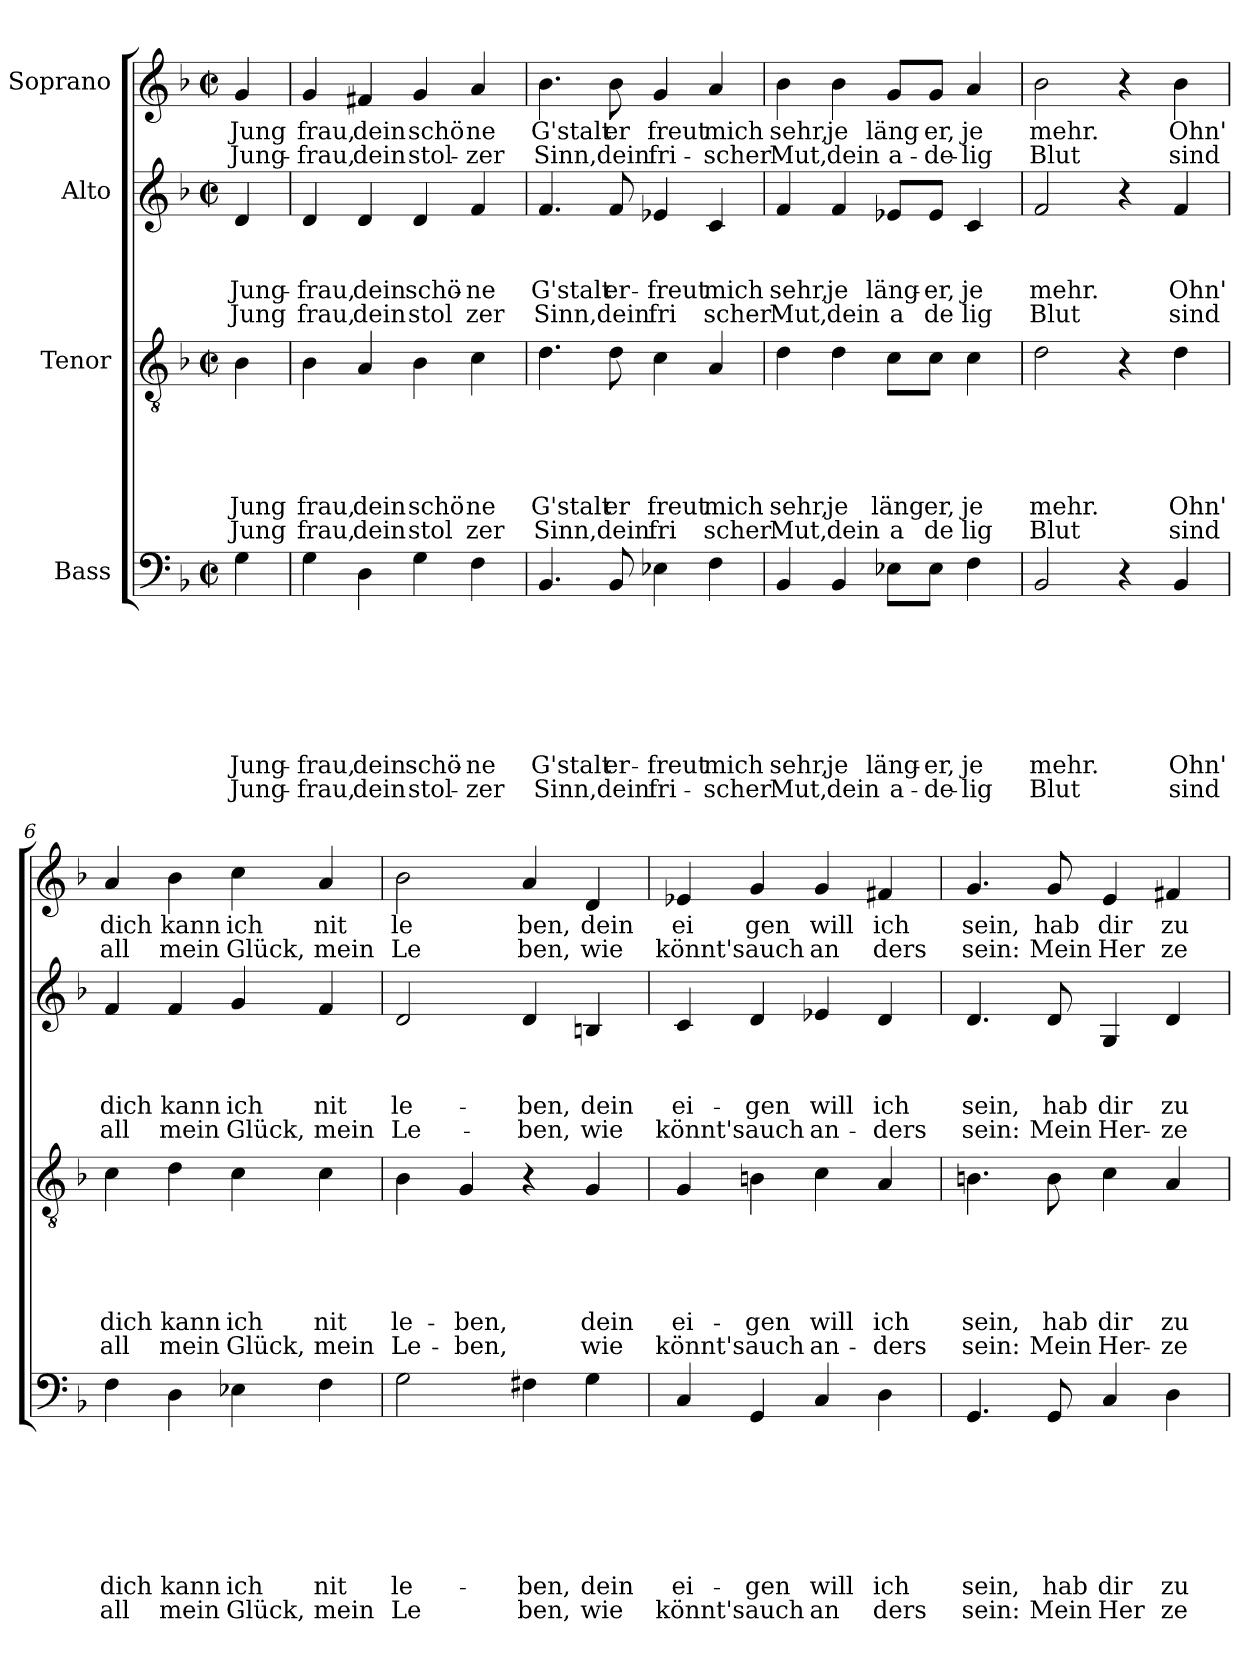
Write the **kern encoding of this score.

**kern	**text	**text	**text	**text	**text	**text	**text	**text	**kern	**text	**text	**text	**text	**text	**text	**kern	**text	**text	**text	**text	**kern	**text	**text
*part4	*part4	*part4	*part4	*part4	*part4	*part4	*part4	*part4	*part3	*part3	*part3	*part3	*part3	*part3	*part3	*part2	*part2	*part2	*part2	*part2	*part1	*part1	*part1
*staff4	*staff4	*staff4	*staff4	*staff4	*staff4	*staff4	*staff4	*staff4	*staff3	*staff3	*staff3	*staff3	*staff3	*staff3	*staff3	*staff2	*staff2	*staff2	*staff2	*staff2	*staff1	*staff1	*staff1
*I"Bass	*	*	*	*	*	*	*	*	*I"Tenor	*	*	*	*	*	*	*I"Alto	*	*	*	*	*I"Soprano	*	*
*clefF4	*	*	*	*	*	*	*	*	*clefGv2	*	*	*	*	*	*	*clefG2	*	*	*	*	*clefG2	*	*
*k[b-]	*	*	*	*	*	*	*	*	*k[b-]	*	*	*	*	*	*	*k[b-]	*	*	*	*	*k[b-]	*	*
*F:	*	*	*	*	*	*	*	*	*F:	*	*	*	*	*	*	*F:	*	*	*	*	*F:	*	*
*M2/2	*	*	*	*	*	*	*	*	*M2/2	*	*	*	*	*	*	*M2/2	*	*	*	*	*M2/2	*	*
*met(c|)	*	*	*	*	*	*	*	*	*met(c|)	*	*	*	*	*	*	*met(c|)	*	*	*	*	*met(c|)	*	*
=1	=1	=1	=1	=1	=1	=1	=1	=1	=1	=1	=1	=1	=1	=1	=1	=1	=1	=1	=1	=1	=1	=1	=1
!	!	!	!	!	!	!	!LO:LY:b	!LO:LY:b	!	!	!	!	!	!LO:LY:b	!LO:LY:b	!	!	!	!LO:LY:b	!LO:LY:b	!	!LO:LY:b	!LO:LY:b
4G\	.	.	.	.	.	.	Jung-	Jung-	4B-\	.	.	.	.	Jung	Jung	4d/	.	.	Jung-	Jung	4g/	Jung	Jung-
=2	=2	=2	=2	=2	=2	=2	=2	=2	=2	=2	=2	=2	=2	=2	=2	=2	=2	=2	=2	=2	=2	=2	=2
!	!	!	!	!	!	!	!LO:LY:b	!LO:LY:b	!	!	!	!	!	!LO:LY:b	!LO:LY:b	!	!	!	!LO:LY:b	!LO:LY:b	!	!LO:LY:b	!LO:LY:b
4G\	.	.	.	.	.	.	-frau,	-frau,	4B-\	.	.	.	.	frau,	frau,	4d/	.	.	-frau,	frau,	4g/	frau,	-frau,
!	!	!	!	!	!	!	!LO:LY:b	!LO:LY:b	!	!	!	!	!	!LO:LY:b	!LO:LY:b	!	!	!	!LO:LY:b	!LO:LY:b	!	!LO:LY:b	!LO:LY:b
4D\	.	.	.	.	.	.	dein	dein	4A/	.	.	.	.	dein	dein	4d/	.	.	dein	dein	4f#X/	dein	dein
!	!	!	!	!	!	!	!LO:LY:b	!LO:LY:b	!	!	!	!	!	!LO:LY:b	!LO:LY:b	!	!	!	!LO:LY:b	!LO:LY:b	!	!LO:LY:b	!LO:LY:b
4G\	.	.	.	.	.	.	schö-	stol-	4B-\	.	.	.	.	schö	stol	4d/	.	.	schö-	stol	4g/	schö	stol-
!	!	!	!	!	!	!	!LO:LY:b	!LO:LY:b	!	!	!	!	!	!LO:LY:b	!LO:LY:b	!	!	!	!LO:LY:b	!LO:LY:b	!	!LO:LY:b	!LO:LY:b
4F\	.	.	.	.	.	.	-ne	-zer	4c\	.	.	.	.	ne	zer	4f/	.	.	-ne	zer	4a/	ne	-zer
=3	=3	=3	=3	=3	=3	=3	=3	=3	=3	=3	=3	=3	=3	=3	=3	=3	=3	=3	=3	=3	=3	=3	=3
!	!	!	!	!	!	!	!LO:LY:b	!LO:LY:b	!	!	!	!	!	!LO:LY:b	!LO:LY:b	!	!	!	!LO:LY:b	!LO:LY:b	!	!LO:LY:b	!LO:LY:b
4.BB-/	.	.	.	.	.	.	G'stalt	Sinn,	4.d\	.	.	.	.	G'stalt	Sinn,	4.f/	.	.	G'stalt	Sinn,	4.b-\	G'stalt	Sinn,
!	!	!	!	!	!	!	!LO:LY:b	!LO:LY:b	!	!	!	!	!	!LO:LY:b	!LO:LY:b	!	!	!	!LO:LY:b	!LO:LY:b	!	!LO:LY:b	!LO:LY:b
8BB-/	.	.	.	.	.	.	er-	dein	8d\	.	.	.	.	er	dein	8f/	.	.	er-	dein	8b-\	er	dein
!	!	!	!	!	!	!	!LO:LY:b	!LO:LY:b	!	!	!	!	!	!LO:LY:b	!LO:LY:b	!	!	!	!LO:LY:b	!LO:LY:b	!	!LO:LY:b	!LO:LY:b
4E-X\	.	.	.	.	.	.	-freut	fri-	4c\	.	.	.	.	freut	fri	4e-X/	.	.	-freut	fri	4g/	freut	fri-
!	!	!	!	!	!	!	!LO:LY:b	!LO:LY:b	!	!	!	!	!	!LO:LY:b	!LO:LY:b	!	!	!	!LO:LY:b	!LO:LY:b	!	!LO:LY:b	!LO:LY:b
4F\	.	.	.	.	.	.	mich	-scher	4A/	.	.	.	.	mich	scher	4c/	.	.	mich	scher	4a/	mich	-scher
=4	=4	=4	=4	=4	=4	=4	=4	=4	=4	=4	=4	=4	=4	=4	=4	=4	=4	=4	=4	=4	=4	=4	=4
!	!	!	!	!	!	!	!LO:LY:b	!LO:LY:b	!	!	!	!	!	!LO:LY:b	!LO:LY:b	!	!	!	!LO:LY:b	!LO:LY:b	!	!LO:LY:b	!LO:LY:b
4BB-/	.	.	.	.	.	.	sehr,	Mut,	4d\	.	.	.	.	sehr,	Mut,	4f/	.	.	sehr,	Mut,	4b-\	sehr,	Mut,
!	!	!	!	!	!	!	!LO:LY:b	!LO:LY:b	!	!	!	!	!	!LO:LY:b	!LO:LY:b	!	!	!	!LO:LY:b	!LO:LY:b	!	!LO:LY:b	!LO:LY:b
4BB-/	.	.	.	.	.	.	je	dein	4d\	.	.	.	.	je	dein	4f/	.	.	je	dein	4b-\	je	dein
!	!	!	!	!	!	!	!LO:LY:b	!LO:LY:b	!	!	!	!	!	!LO:LY:b	!LO:LY:b	!	!	!	!LO:LY:b	!LO:LY:b	!	!LO:LY:b	!LO:LY:b
8E-X\L	.	.	.	.	.	.	läng-	a-	8c\L	.	.	.	.	läng	a	8e-X/L	.	.	läng-	a	8g/L	läng	a-
!	!	!	!	!	!	!	!LO:LY:b	!LO:LY:b	!	!	!	!	!	!LO:LY:b	!LO:LY:b	!	!	!	!LO:LY:b	!LO:LY:b	!	!LO:LY:b	!LO:LY:b
8E-\J	.	.	.	.	.	.	-er,	-de-	8c\J	.	.	.	.	er,	de	8e-/J	.	.	-er,	de	8g/J	er,	-de-
!	!	!	!	!	!	!	!LO:LY:b	!LO:LY:b	!	!	!	!	!	!LO:LY:b	!LO:LY:b	!	!	!	!LO:LY:b	!LO:LY:b	!	!LO:LY:b	!LO:LY:b
4F\	.	.	.	.	.	.	je	-lig	4c\	.	.	.	.	je	lig	4c/	.	.	je	lig	4a/	je	-lig
=5	=5	=5	=5	=5	=5	=5	=5	=5	=5	=5	=5	=5	=5	=5	=5	=5	=5	=5	=5	=5	=5	=5	=5
!	!	!	!	!	!	!	!LO:LY:b	!LO:LY:b	!	!	!	!	!	!LO:LY:b	!LO:LY:b	!	!	!	!LO:LY:b	!LO:LY:b	!	!LO:LY:b	!LO:LY:b
2BB-/	.	.	.	.	.	.	mehr.	Blut	2d\	.	.	.	.	mehr.	Blut	2f/	.	.	mehr.	Blut	2b-\	mehr.	Blut
4r	.	.	.	.	.	.	.	.	4r	.	.	.	.	.	.	4r	.	.	.	.	4r	.	.
!	!	!	!	!	!	!	!LO:LY:b	!LO:LY:b	!	!	!	!	!	!LO:LY:b	!LO:LY:b	!	!	!	!LO:LY:b	!LO:LY:b	!	!LO:LY:b	!LO:LY:b
4BB-/	.	.	.	.	.	.	Ohn'	sind	4d\	.	.	.	.	Ohn'	sind	4f/	.	.	Ohn'	sind	4b-\	Ohn'	sind
!!LO:LB:g=z
=6	=6	=6	=6	=6	=6	=6	=6	=6	=6	=6	=6	=6	=6	=6	=6	=6	=6	=6	=6	=6	=6	=6	=6
!	!	!	!	!	!	!	!LO:LY:b	!LO:LY:b	!	!	!	!	!	!LO:LY:b	!LO:LY:b	!	!	!	!LO:LY:b	!LO:LY:b	!	!LO:LY:b	!LO:LY:b
4F\	.	.	.	.	.	.	dich	all	4c\	.	.	.	.	dich	all	4f/	.	.	dich	all	4a/	dich	all
!	!	!	!	!	!	!	!LO:LY:b	!LO:LY:b	!	!	!	!	!	!LO:LY:b	!LO:LY:b	!	!	!	!LO:LY:b	!LO:LY:b	!	!LO:LY:b	!LO:LY:b
4D\	.	.	.	.	.	.	kann	mein	4d\	.	.	.	.	kann	mein	4f/	.	.	kann	mein	4b-\	kann	mein
!	!	!	!	!	!	!	!LO:LY:b	!LO:LY:b	!	!	!	!	!	!LO:LY:b	!LO:LY:b	!	!	!	!LO:LY:b	!LO:LY:b	!	!LO:LY:b	!LO:LY:b
4E-X\	.	.	.	.	.	.	ich	Glück,	4c\	.	.	.	.	ich	Glück,	4g/	.	.	ich	Glück,	4cc\	ich	Glück,
!	!	!	!	!	!	!	!LO:LY:b	!LO:LY:b	!	!	!	!	!	!LO:LY:b	!LO:LY:b	!	!	!	!LO:LY:b	!LO:LY:b	!	!LO:LY:b	!LO:LY:b
4F\	.	.	.	.	.	.	nit	mein	4c\	.	.	.	.	nit	mein	4f/	.	.	nit	mein	4a/	nit	mein
=7	=7	=7	=7	=7	=7	=7	=7	=7	=7	=7	=7	=7	=7	=7	=7	=7	=7	=7	=7	=7	=7	=7	=7
!	!	!	!	!	!	!	!LO:LY:b	!LO:LY:b	!	!	!	!	!	!LO:LY:b	!LO:LY:b	!	!	!	!LO:LY:b	!LO:LY:b	!	!LO:LY:b	!LO:LY:b
2G\	.	.	.	.	.	.	le-	Le	4B-\	.	.	.	.	le-	Le-	2d/	.	.	le-	Le-	2b-\	le	Le
!	!	!	!	!	!	!	!	!	!	!	!	!	!	!LO:LY:b	!LO:LY:b	!	!	!	!	!	!	!	!
.	.	.	.	.	.	.	.	.	4G/	.	.	.	.	-ben,	-ben,	.	.	.	.	.	.	.	.
!	!	!	!	!	!	!	!LO:LY:b	!LO:LY:b	!	!	!	!	!	!	!	!	!	!	!LO:LY:b	!LO:LY:b	!	!LO:LY:b	!LO:LY:b
4F#X\	.	.	.	.	.	.	-ben,	ben,	4r	.	.	.	.	.	.	4d/	.	.	-ben,	-ben,	4a/	ben,	ben,
!	!	!	!	!	!	!	!LO:LY:b	!LO:LY:b	!	!	!	!	!	!LO:LY:b	!LO:LY:b	!	!	!	!LO:LY:b	!LO:LY:b	!	!LO:LY:b	!LO:LY:b
4G\	.	.	.	.	.	.	dein	wie	4G/	.	.	.	.	dein	wie	4Bn/	.	.	dein	wie	4d/	dein	wie
=8	=8	=8	=8	=8	=8	=8	=8	=8	=8	=8	=8	=8	=8	=8	=8	=8	=8	=8	=8	=8	=8	=8	=8
!	!	!	!	!	!	!	!LO:LY:b	!LO:LY:b	!	!	!	!	!	!LO:LY:b	!LO:LY:b	!	!	!	!LO:LY:b	!LO:LY:b	!	!LO:LY:b	!LO:LY:b
4C/	.	.	.	.	.	.	ei-	könnt's	4G/	.	.	.	.	ei-	könnt's	4c/	.	.	ei-	könnt's	4e-X/	ei	könnt's
!	!	!	!	!	!	!	!LO:LY:b	!LO:LY:b	!	!	!	!	!	!LO:LY:b	!LO:LY:b	!	!	!	!LO:LY:b	!LO:LY:b	!	!LO:LY:b	!LO:LY:b
4GG/	.	.	.	.	.	.	-gen	auch	4Bn\	.	.	.	.	-gen	auch	4d/	.	.	-gen	auch	4g/	gen	auch
!	!	!	!	!	!	!	!LO:LY:b	!LO:LY:b	!	!	!	!	!	!LO:LY:b	!LO:LY:b	!	!	!	!LO:LY:b	!LO:LY:b	!	!LO:LY:b	!LO:LY:b
4C/	.	.	.	.	.	.	will	an	4c\	.	.	.	.	will	an-	4e-X/	.	.	will	an-	4g/	will	an
!	!	!	!	!	!	!	!LO:LY:b	!LO:LY:b	!	!	!	!	!	!LO:LY:b	!LO:LY:b	!	!	!	!LO:LY:b	!LO:LY:b	!	!LO:LY:b	!LO:LY:b
4D\	.	.	.	.	.	.	ich	ders	4A/	.	.	.	.	ich	-ders	4d/	.	.	ich	-ders	4f#X/	ich	ders
=9	=9	=9	=9	=9	=9	=9	=9	=9	=9	=9	=9	=9	=9	=9	=9	=9	=9	=9	=9	=9	=9	=9	=9
!	!	!	!	!	!	!	!LO:LY:b	!LO:LY:b	!	!	!	!	!	!LO:LY:b	!LO:LY:b	!	!	!	!LO:LY:b	!LO:LY:b	!	!LO:LY:b	!LO:LY:b
4.GG/	.	.	.	.	.	.	sein,	sein:	4.Bn\	.	.	.	.	sein,	sein:	4.d/	.	.	sein,	sein:	4.g/	sein,	sein:
!	!	!	!	!	!	!	!LO:LY:b	!LO:LY:b	!	!	!	!	!	!LO:LY:b	!LO:LY:b	!	!	!	!LO:LY:b	!LO:LY:b	!	!LO:LY:b	!LO:LY:b
8GG/	.	.	.	.	.	.	hab	Mein	8B\	.	.	.	.	hab	Mein	8d/	.	.	hab	Mein	8g/	hab	Mein
!	!	!	!	!	!	!	!LO:LY:b	!LO:LY:b	!	!	!	!	!	!LO:LY:b	!LO:LY:b	!	!	!	!LO:LY:b	!LO:LY:b	!	!LO:LY:b	!LO:LY:b
4C/	.	.	.	.	.	.	dir	Her	4c\	.	.	.	.	dir	Her-	4G/	.	.	dir	Her-	4e/	dir	Her
!	!	!	!	!	!	!	!LO:LY:b	!LO:LY:b	!	!	!	!	!	!LO:LY:b	!LO:LY:b	!	!	!	!LO:LY:b	!LO:LY:b	!	!LO:LY:b	!LO:LY:b
4D\	.	.	.	.	.	.	zu	ze	4A/	.	.	.	.	zu	-ze	4d/	.	.	zu	-ze	4f#X/	zu	ze
=	=	=	=	=	=	=	=	=	=	=	=	=	=	=	=	=	=	=	=	=	=	=	=
*-	*-	*-	*-	*-	*-	*-	*-	*-	*-	*-	*-	*-	*-	*-	*-	*-	*-	*-	*-	*-	*-	*-	*-
